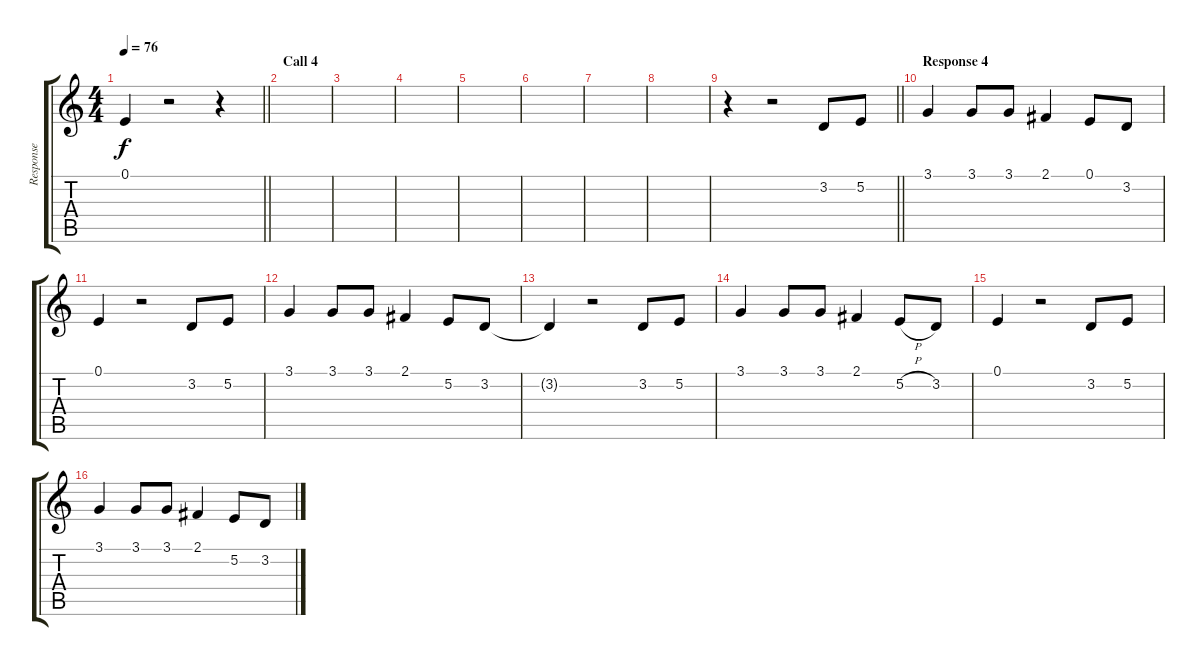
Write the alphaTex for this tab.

\track ("Response" "Response") {instrument choiraahs}
\staff {score tabs}
\tuning (E4 B3 G3 D3 A2 E2) {hide}
\ts (4 4)
\tempo 76
\clef g2
\barLineRight lightlight
\ks c
0.1.4{dy f} r.2 r.4 |
\section ("" "Call 4")
|
|
|
|
|
|
|
\barLineRight lightlight
r.4 r.2 3.2.8 5.2.8 |
\section ("" "Response 4")
3.1.4 3.1.8 3.1.8 2.1.4 0.1.8 3.2.8 |
0.1.4 r.2 3.2.8 5.2.8 |
3.1.4 3.1.8 3.1.8 2.1.4 5.2.8 3.2.8 |
3.2{t}.4 r.2 3.2.8 5.2.8 |
3.1.4 3.1.8 3.1.8 2.1.4 5.2{h}.8 3.2.8 |
0.1.4 r.2 3.2.8 5.2.8 |
3.1.4 3.1.8 3.1.8 2.1.4 5.2.8 3.2.8
